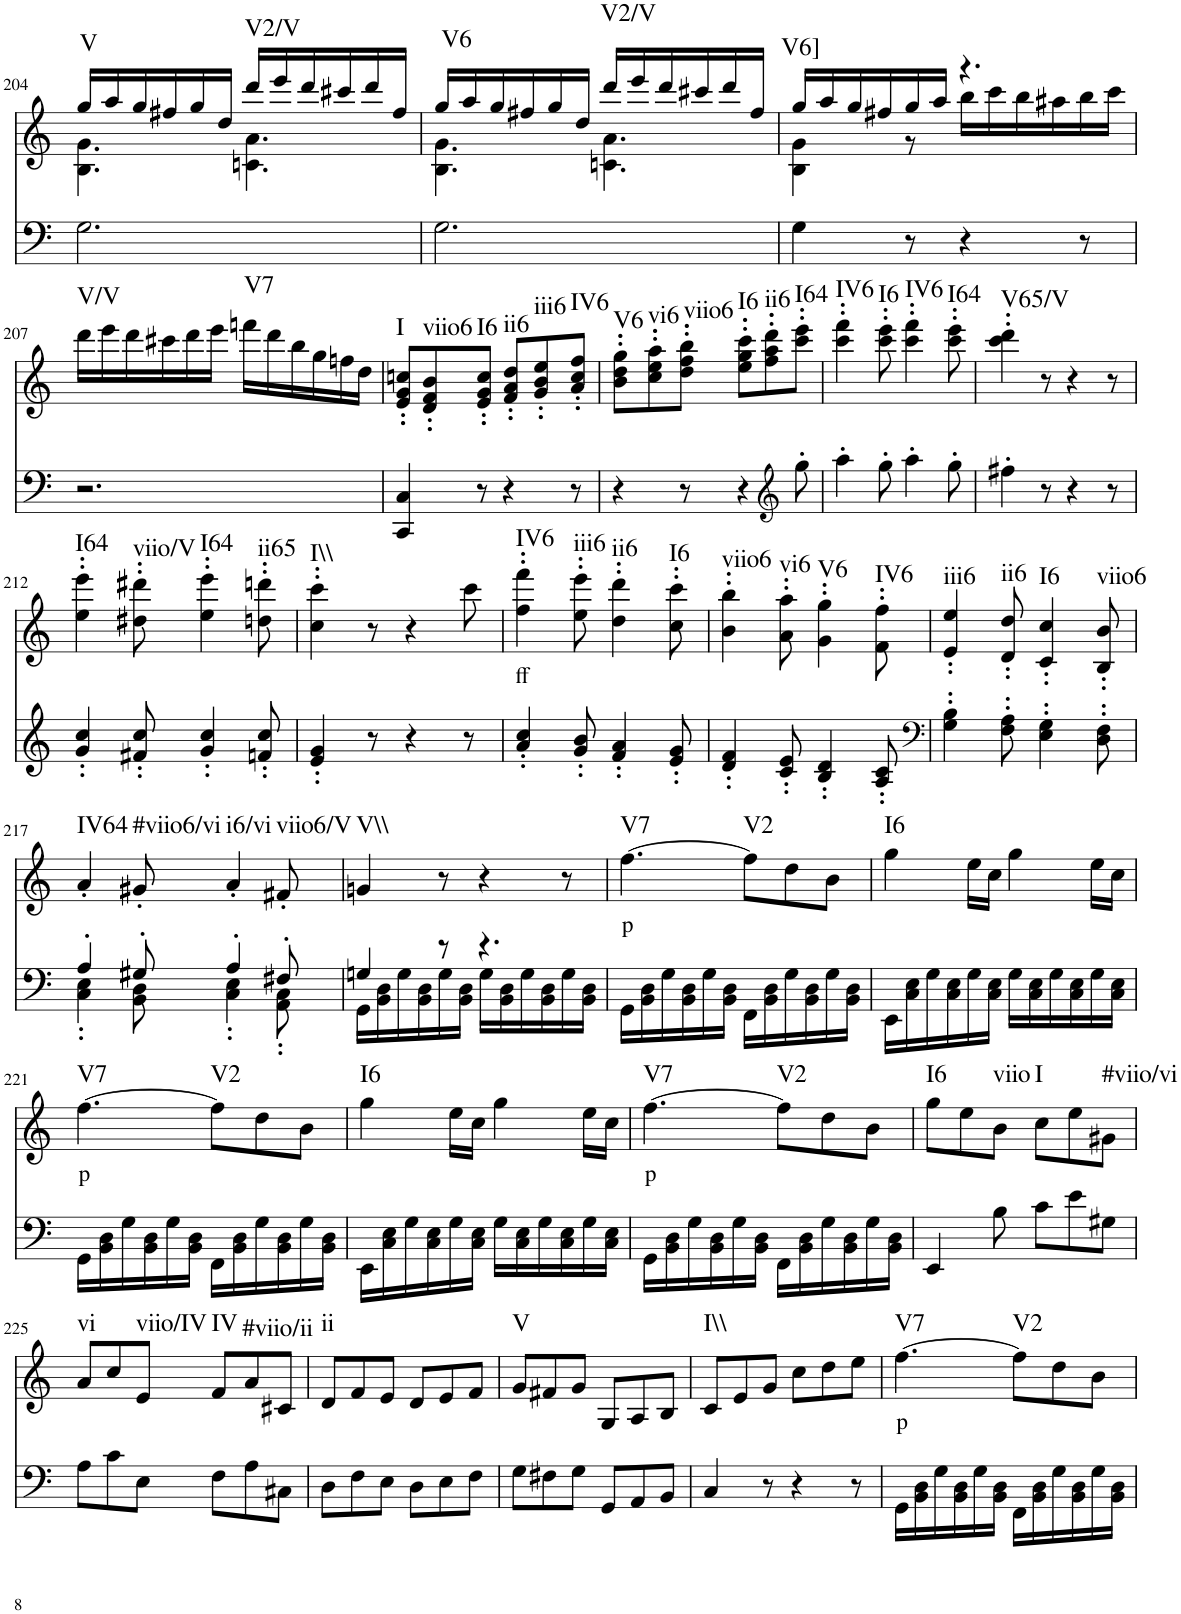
**kern	**kern	**text	**harte
*part2	*part1	*part1	*part1
*staff2	*staff1	*staff1	*
*I"piano	*I"piano	*	*
*I'Pno	*I'Pno	*	*
!!LO:PB:g=z
*clefF4	*clefG2	*	*
*k[]	*k[]	*	*
*M6/8	*M6/8	*	*
=204	=204	=204	=204
*	*^	*	*
!	!	!	!	!LO:H:kt=V
2.G\	16gg/LL	4.B\ 4.g\	.	N
.	16aa/	.	.	.
.	16gg/	.	.	.
.	16ff#X/	.	.	.
.	16gg/	.	.	.
.	16dd/JJ	.	.	.
!	!	!	!	!LO:H:kt=V2/V
.	16ddd/LL	4.cn\ 4.a\	.	N
.	16eee/	.	.	.
.	16ddd/	.	.	.
.	16ccc#X/	.	.	.
.	16ddd/	.	.	.
.	16ff#/JJ	.	.	.
=205	=205	=205	=205	=205
!	!	!	!	!LO:H:kt=V6
2.G\	16gg/LL	4.B\ 4.g\	.	N
.	16aa/	.	.	.
.	16gg/	.	.	.
.	16ff#X/	.	.	.
.	16gg/	.	.	.
.	16dd/JJ	.	.	.
!	!	!	!	!LO:H:kt=V2/V
.	16ddd/LL	4.cn\ 4.a\	.	N
.	16eee/	.	.	.
.	16ddd/	.	.	.
.	16ccc#X/	.	.	.
.	16ddd/	.	.	.
.	16ff#/JJ	.	.	.
=206	=206	=206	=206	=206
!	!	!	!	!LO:H:kt=V6]
4G\	16gg/LL	4B\ 4g\	.	N
.	16aa/	.	.	.
.	16gg/	.	.	.
.	16ff#X/	.	.	.
8r	16gg/	8r	.	.
.	16aa/JJ	.	.	.
4r	4.r	16bb\LL	.	.
.	.	16ccc\	.	.
.	.	16bb\	.	.
.	.	16aa#X\	.	.
8r	.	16bb\	.	.
.	.	16ccc\JJ	.	.
!!LO:LB:g=z
=207	=207	=207	=207	=207
!	!	!	!	!LO:H:kt=V/V
*	*v	*v	*	*
2.r	16ddd\LL	.	N
.	16eee\	.	.
.	16ddd\	.	.
.	16ccc#X\	.	.
.	16ddd\	.	.
.	16eee\JJ	.	.
!	!	!	!LO:H:kt=V7
.	16fffn\LL	.	N
.	16ddd\	.	.
.	16bb\	.	.
.	16gg\	.	.
.	16ffn\	.	.
.	16dd\JJ	.	.
=208	=208	=208	=208
!	!	!	!LO:H:kt=I
4CC/ 4C/	8e/' 8g/' 8ccn/'L	.	N
!	!	!	!LO:H:kt=viio6
.	8d/' 8f/' 8b/'	.	N
!	!	!	!LO:H:kt=I6
8r	8e/' 8g/' 8cc/'J	.	N
!	!	!	!LO:H:kt=ii6
4r	8f/' 8a/' 8dd/'L	.	N
!	!	!	!LO:H:kt=iii6
.	8g/' 8b/' 8ee/'	.	N
!	!	!	!LO:H:kt=IV6
8r	8a/' 8cc/' 8ff/'J	.	N
=209	=209	=209	=209
!	!	!	!LO:H:kt=V6
4r	8b\' 8dd\' 8gg\'L	.	N
!	!	!	!LO:H:kt=vi6
.	8cc\' 8ee\' 8aa\'	.	N
!	!	!	!LO:H:kt=viio6
8r	8dd\' 8ff\' 8bb\'J	.	N
!	!	!	!LO:H:kt=I6
4r	8ee\' 8gg\' 8ccc\'L	.	N
!	!	!	!LO:H:kt=ii6
.	8ff\' 8aa\' 8ddd\'	.	N
*clefG2	*	*	*
!	!	!	!LO:H:kt=I64
8gg'\	8ccc\' 8eee\'J	.	N
=210	=210	=210	=210
!	!	!	!LO:H:kt=IV6
4aa'\	4ccc\' 4fff\'	.	N
!	!	!	!LO:H:kt=I6
8gg'\	8ccc\' 8eee\'	.	N
!	!	!	!LO:H:kt=IV6
4aa'\	4ccc\' 4fff\'	.	N
!	!	!	!LO:H:kt=I64
8gg'\	8ccc\' 8eee\'	.	N
=211	=211	=211	=211
!	!	!	!LO:H:kt=V65/V
4ff#X'\	4ccc\' 4ddd\'	.	N
8r	8r	.	.
4r	4r	.	.
8r	8r	.	.
!!LO:LB:g=z
=212	=212	=212	=212
!	!	!	!LO:H:kt=I64
4g/' 4cc/'	4ee\' 4eee\'	.	N
!	!	!	!LO:H:kt=viio/V
8f#X/' 8cc/'	8dd#X\' 8ddd#X\'	.	N
!	!	!	!LO:H:kt=I64
4g/' 4cc/'	4ee\' 4eee\'	.	N
!	!	!	!LO:H:kt=ii65
8fn/' 8cc/'	8ddn\' 8dddn\'	.	N
=213	=213	=213	=213
!	!	!	!LO:H:kt=I\\
4e/' 4g/'	4cc\' 4ccc\'	.	N
8r	8r	.	.
4r	4r	.	.
8r	8ccc\	.	.
=214	=214	=214	=214
!	!	!LO:LY:b	!LO:H:kt=IV6
4a/' 4cc/'	4ff\' 4fff\'	ff	N
!	!	!	!LO:H:kt=iii6
8g/' 8b/'	8ee\' 8eee\'	.	N
!	!	!	!LO:H:kt=ii6
4f/' 4a/'	4dd\' 4ddd\'	.	N
!	!	!	!LO:H:kt=I6
8e/' 8g/'	8cc\' 8ccc\'	.	N
=215	=215	=215	=215
!	!	!	!LO:H:kt=viio6
4d/' 4f/'	4b\' 4bb\'	.	N
!	!	!	!LO:H:kt=vi6
8c/' 8e/'	8a\' 8aa\'	.	N
!	!	!	!LO:H:kt=V6
4B/' 4d/'	4g\' 4gg\'	.	N
!	!	!	!LO:H:kt=IV6
8A/' 8c/'	8f\' 8ff\'	.	N
=216	=216	=216	=216
*clefF4	*	*	*
!	!	!	!LO:H:kt=iii6
4G\' 4B\'	4e/' 4ee/'	.	N
!	!	!	!LO:H:kt=ii6
8F\' 8A\'	8d/' 8dd/'	.	N
!	!	!	!LO:H:kt=I6
4E\' 4G\'	4c/' 4cc/'	.	N
!	!	!	!LO:H:kt=viio6
8D\' 8F\'	8B/' 8b/'	.	N
!!LO:LB:g=z
=217	=217	=217	=217
*^	*	*	*
!	!	!	!	!LO:H:kt=IV64
4A'/	4C\' 4E\'	4a'/	.	N
!	!	!	!	!LO:H:kt=#viio6/vi
8G#X'/	8BB\ 8D\	8g#X'/	.	N
!	!	!	!	!LO:H:kt=i6/vi
4A'/	4C\' 4E\'	4a'/	.	N
!	!	!	!	!LO:H:kt=viio6/V
8F#X'/	8AA\' 8C\'	8f#X'/	.	N
=218	=218	=218	=218	=218
!	!	!	!	!LO:H:kt=V\\
4Gn/	16GG\LL	4gn/	.	N
.	16BB\ 16D\	.	.	.
.	16G\	.	.	.
.	16BB\ 16D\	.	.	.
8r	16G\	8r	.	.
.	16BB\ 16D\JJ	.	.	.
4.r	16G\LL	4r	.	.
.	16BB\ 16D\	.	.	.
.	16G\	.	.	.
.	16BB\ 16D\	.	.	.
.	16G\	8r	.	.
.	16BB\ 16D\JJ	.	.	.
=219	=219	=219	=219	=219
!	!	!	!LO:LY:b	!LO:H:kt=V7
*v	*v	*	*	*
16GG\LL	[4.ff\	p	N
16BB\ 16D\	.	.	.
16G\	.	.	.
16BB\ 16D\	.	.	.
16G\	.	.	.
16BB\ 16D\JJ	.	.	.
!	!	!	!LO:H:kt=V2
16FF\LL	8ff\L]	.	N
16BB\ 16D\	.	.	.
16G\	8dd\	.	.
16BB\ 16D\	.	.	.
16G\	8b\J	.	.
16BB\ 16D\JJ	.	.	.
=220	=220	=220	=220
!	!	!	!LO:H:kt=I6
16EE\LL	4gg\	.	N
16C\ 16E\	.	.	.
16G\	.	.	.
16C\ 16E\	.	.	.
16G\	16ee\LL	.	.
16C\ 16E\JJ	16cc\JJ	.	.
16G\LL	4gg\	.	.
16C\ 16E\	.	.	.
16G\	.	.	.
16C\ 16E\	.	.	.
16G\	16ee\LL	.	.
16C\ 16E\JJ	16cc\JJ	.	.
!!LO:LB:g=z
=221	=221	=221	=221
!	!	!LO:LY:b	!LO:H:kt=V7
16GG\LL	[4.ff\	p	N
16BB\ 16D\	.	.	.
16G\	.	.	.
16BB\ 16D\	.	.	.
16G\	.	.	.
16BB\ 16D\JJ	.	.	.
!	!	!	!LO:H:kt=V2
16FF\LL	8ff\L]	.	N
16BB\ 16D\	.	.	.
16G\	8dd\	.	.
16BB\ 16D\	.	.	.
16G\	8b\J	.	.
16BB\ 16D\JJ	.	.	.
=222	=222	=222	=222
!	!	!	!LO:H:kt=I6
16EE\LL	4gg\	.	N
16C\ 16E\	.	.	.
16G\	.	.	.
16C\ 16E\	.	.	.
16G\	16ee\LL	.	.
16C\ 16E\JJ	16cc\JJ	.	.
16G\LL	4gg\	.	.
16C\ 16E\	.	.	.
16G\	.	.	.
16C\ 16E\	.	.	.
16G\	16ee\LL	.	.
16C\ 16E\JJ	16cc\JJ	.	.
=223	=223	=223	=223
!	!	!LO:LY:b	!LO:H:kt=V7
16GG\LL	[4.ff\	p	N
16BB\ 16D\	.	.	.
16G\	.	.	.
16BB\ 16D\	.	.	.
16G\	.	.	.
16BB\ 16D\JJ	.	.	.
!	!	!	!LO:H:kt=V2
16FF\LL	8ff\L]	.	N
16BB\ 16D\	.	.	.
16G\	8dd\	.	.
16BB\ 16D\	.	.	.
16G\	8b\J	.	.
16BB\ 16D\JJ	.	.	.
=224	=224	=224	=224
!	!	!	!LO:H:kt=I6
4EE/	8gg\L	.	N
.	8ee\	.	.
!	!	!	!LO:H:kt=viio
8B\	8b\J	.	N
!	!	!	!LO:H:kt=I
8c\L	8cc\L	.	N
8e\	8ee\	.	.
!	!	!	!LO:H:kt=#viio/vi
8G#X\J	8g#X\J	.	N
!!LO:LB:g=z
=225	=225	=225	=225
!	!	!	!LO:H:kt=vi
8A\L	8a/L	.	N
8c\	8cc/	.	.
!	!	!	!LO:H:kt=viio/IV
8E\J	8e/J	.	N
!	!	!	!LO:H:kt=IV
8F\L	8f/L	.	N
8A\	8a/	.	.
!	!	!	!LO:H:kt=#viio/ii
8C#X\J	8c#X/J	.	N
=226	=226	=226	=226
!	!	!	!LO:H:kt=ii
8D\L	8d/L	.	N
8F\	8f/	.	.
8E\J	8e/J	.	.
8D\L	8d/L	.	.
8E\	8e/	.	.
8F\J	8f/J	.	.
=227	=227	=227	=227
!	!	!	!LO:H:kt=V
8G\L	8g/L	.	N
8F#X\	8f#X/	.	.
8G\J	8g/J	.	.
8GG/L	8G/L	.	.
8AA/	8A/	.	.
8BB/J	8B/J	.	.
=228	=228	=228	=228
!	!	!	!LO:H:kt=I\\
4C/	8c/L	.	N
.	8e/	.	.
8r	8g/J	.	.
4r	8cc\L	.	.
.	8dd\	.	.
8r	8ee\J	.	.
=229	=229	=229	=229
!	!	!LO:LY:b	!LO:H:kt=V7
16GG\LL	[4.ff\	p	N
16BB\ 16D\	.	.	.
16G\	.	.	.
16BB\ 16D\	.	.	.
16G\	.	.	.
16BB\ 16D\JJ	.	.	.
!	!	!	!LO:H:kt=V2
16FF\LL	8ff\L]	.	N
16BB\ 16D\	.	.	.
16G\	8dd\	.	.
16BB\ 16D\	.	.	.
16G\	8b\J	.	.
16BB\ 16D\JJ	.	.	.
=	=	=	=
*-	*-	*-	*-
